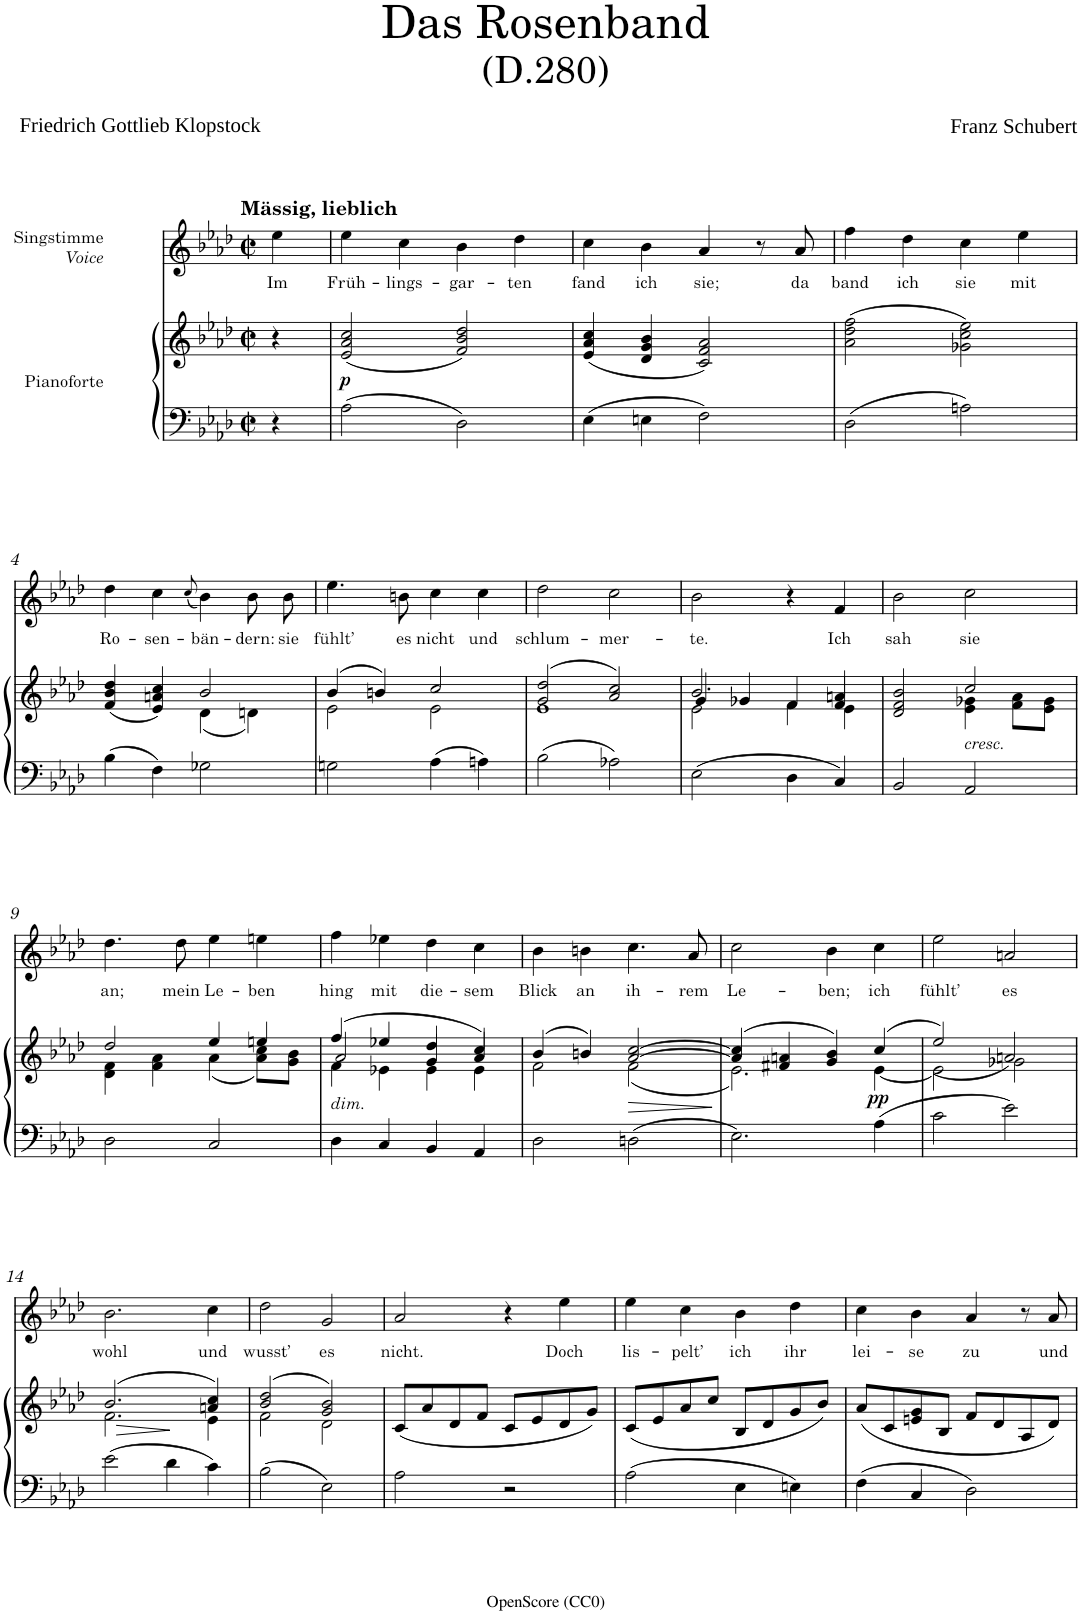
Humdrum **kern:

**kern	**kern	**dynam	**kern	**text
*part2	*part2	*part2	*part1	*part1
*staff3	*staff2	*staff2/3	*staff1	*staff1
*I"Pianoforte	*	*	*I"Singstimme Voice	*
*I'Pno	*	*	*	*
*clefF4	*clefG2	*	*clefG2	*
*k[b-e-a-d-]	*k[b-e-a-d-]	*	*k[b-e-a-d-]	*
*A-:	*A-:	*	*A-:	*
*M2/2	*M2/2	*	*M2/2	*
*met(c|)	*met(c|)	*	*met(c|)	*
=	=	=	=	=
!	!	!	!LO:TX:a:B:t=Mässig, lieblich	!
!	!	!	!	!LO:LY:b
4r	4r	.	4ee-\	Im
=1	=1	=1	=1	=1
!	!	!LO:DY:b	!	!LO:LY:b
2A-\	(2e-/ 2a-/ 2cc/	p	4ee-\	Früh-
!	!	!	!	!LO:LY:b
.	.	.	4cc\	-lings-
!	!	!	!	!LO:LY:b
2D-\	2f/ 2b-/ 2dd-/)	.	4b-\	-gar-
!	!	!	!	!LO:LY:b
.	.	.	4dd-\	-ten
=2	=2	=2	=2	=2
!	!	!	!	!LO:LY:b
4E-\	(4e-/ 4a-/ 4cc/	.	4cc\	fand
!	!	!	!	!LO:LY:b
4En\	4d-/ 4g/ 4b-/	.	4b-\	ich
!	!	!	!	!LO:LY:b
2F\	2c/ 2f/ 2a-/)	.	4a-/	sie;
.	.	.	8r	.
!	!	!	!	!LO:LY:b
.	.	.	8a-/	da
=3	=3	=3	=3	=3
!	!	!	!	!LO:LY:b
2D-\	(2a-\ 2dd-\ 2ff\	.	4ff\	band
!	!	!	!	!LO:LY:b
.	.	.	4dd-\	ich
!	!	!	!	!LO:LY:b
2An\	2g-X\ 2cc\ 2ee-\)	.	4cc\	sie
!	!	!	!	!LO:LY:b
.	.	.	4ee-\	mit
!!LO:LB:g=z
=4	=4	=4	=4	=4
*	*^	*	*	*
!	!	!	!	!	!LO:LY:b
4B-\	(4f/ 4b-/ 4dd-/	2ryy	.	4dd-\	Ro-
!	!	!	!	!	!LO:LY:b
4F\	4e-/ 4an/ 4cc/)	.	.	4cc\	-sen-
.	.	.	.	(8qcc/	.
!	!	!	!	!	!LO:LY:b
2G-X\	2b-/	(4d-\	.	4b-\)	bän-
!	!	!	!	!	!LO:LY:b
.	.	4dn\)	.	8b-\L	-dern:
!	!	!	!	!	!LO:LY:b
.	.	.	.	8b-\J	sie
=5	=5	=5	=5	=5	=5
!	!	!	!	!	!LO:LY:b
2Gn\	(4b-/	2e-\	.	4.ee-\	fühlt’
.	4bn/)	.	.	.	.
!	!	!	!	!	!LO:LY:b
.	.	.	.	8bn\	es
!	!	!	!	!	!LO:LY:b
4A-\	2cc/	2e-\	.	4cc\	nicht
!	!	!	!	!	!LO:LY:b
4An\	.	.	.	4cc\	und
=6	=6	=6	=6	=6	=6
!	!	!	!	!	!LO:LY:b
2B-\	(2g/ 2dd-/	1e-	.	2dd-\	schlum-
!	!	!	!	!	!LO:LY:b
2A-X\	2a-/ 2cc/)	.	.	2cc\	-mer-
=7	=7	=7	=7	=7	=7
*	*	*^	*	*	*
!	!	!	!	!	!	!LO:LY:b
2E-\	2.b-/	4g/	2e-\	.	2b-\	-te.
.	.	4g-X/	.	.	.	.
4D-\	.	4f/	4f\	.	4r	.
!	!	!	!	!	!	!LO:LY:b
4C/	4an/	4f/	4e-\	.	4f/	Ich
=8	=8	=8	=8	=8	=8	=8
!	!	!	!	!	!	!LO:LY:b
*	*	*v	*v	*	*	*
2BB-/	2d-/ 2f/ 2b-/	2ryy	.	2b-\	sah
!	!LO:TX:b:i:t=cresc.	!	!	!	!
!	!	!	!	!	!LO:LY:b
2AA-/	2cc/	4e-\ 4g-X\	.	2cc\	sie
.	.	8f\ 8a-\L	.	.	.
.	.	8e-\ 8g-\J	.	.	.
!!LO:LB:g=z
=9	=9	=9	=9	=9	=9
!	!	!	!	!	!LO:LY:b
2D-\	2dd-/	4d-\ 4f\	.	4.dd-\	an;
.	.	4f\ 4a-\	.	.	.
!	!	!	!	!	!LO:LY:b
.	.	.	.	8dd-\	mein
!	!	!	!	!	!LO:LY:b
2C/	4ee-/	(4a-\	.	4ee-\	Le-
!	!	!	!	!	!LO:LY:b
.	4een/	8a-\ 8cc\L)	.	4een\	-ben
.	.	8g\ 8b-\J	.	.	.
=10	=10	=10	=10	=10	=10
*	*	*^	*	*	*
!	!LO:TX:b:i:t=dim.	!	!	!	!	!
!	!	!	!	!	!	!LO:LY:b
4D-\	(4ff/	4f\	2a-/	.	4ff\	hing
!	!	!	!	!	!	!LO:LY:b
4C/	4ee-X/	4e-X\	.	.	4ee-X\	mit
!	!	!	!	!	!	!LO:LY:b
4BB-/	4dd-/	4e-\	4g/	.	4dd-\	die-
!	!	!	!	!	!	!LO:LY:b
4AA-/	4cc/)	4e-\	4a-/	.	4cc\	-sem
=11	=11	=11	=11	=11	=11	=11
!	!	!	!	!	!	!LO:LY:b
*	*	*v	*v	*	*	*
2D-\	(4b-/	2f\	.	4b-\	Blick
!	!	!	!	!	!LO:LY:b
.	4bn/)	.	.	4bn\	an
!	!	!	!LO:HP:b	!	!LO:LY:b
2Dn\	[2a-/ [2cc/	(2f\	>	4.cc\	ih-
!	!	!	!	!	!LO:LY:b
.	.	.	.	8a-/	-rem
*	*v	*v	*	*	*
.	.	]	.	.
=12	=12	=12	=12	=12
*	*^	*	*	*
!	!	!	!	!	!LO:LY:b
2.E-\	(4a-/] 4cc/]	2.e-\)	.	2cc\	Le-
.	4f#X/ 4an/	.	.	.	.
!	!	!	!	!	!LO:LY:b
.	4g/ 4b-/)	.	.	4b-\	-ben;
!	!	!	!LO:DY:b	!	!LO:LY:b
4A-\	(4cc/	[<4e-\	pp	4cc\	ich
=13	=13	=13	=13	=13	=13
!	!	!	!	!	!LO:LY:b
2c\	2ee-/)	(2e-\]	.	2ee-\	fühlt’
!	!	!	!	!	!LO:LY:b
2e-\	2an/	2g-X\)	.	2an/	es
!!LO:LB:g=z
=14	=14	=14	=14	=14	=14
!	!	!	!	!	!LO:LY:b
2e-\	(2.b-/	2.f\	.	2.b-\	wohl
4d-\	.	.	.	.	.
!	!	!	!	!	!LO:LY:b
4c\	4an/ 4cc/)	4e-\	.	4cc\	und
=15	=15	=15	=15	=15	=15
!	!	!	!	!	!LO:LY:b
2B-\	(2b-/ 2dd-/	2f\	.	2dd-\	wusst’
!	!	!	!	!	!LO:LY:b
2E-\	2g/ 2b-/)	2d-\	.	2g/	es
=16	=16	=16	=16	=16	=16
!	!	!	!	!	!LO:LY:b
*	*v	*v	*	*	*
2A-\	(8c/L	.	2a-/	nicht.
.	8a-/	.	.	.
.	8d-/	.	.	.
.	8f/J	.	.	.
2r	8c/L	.	4r	.
.	8e-/	.	.	.
!	!	!	!	!LO:LY:b
.	8d-/	.	4ee-\	Doch
.	8g/J)	.	.	.
=17	=17	=17	=17	=17
!	!	!	!	!LO:LY:b
2A-\	(8c/L	.	4ee-\	lis-
.	8e-/	.	.	.
!	!	!	!	!LO:LY:b
.	8a-/	.	4cc\	-pelt’
.	8cc/J	.	.	.
!	!	!	!	!LO:LY:b
4E-\	8B-/L	.	4b-\	ich
.	8d-/	.	.	.
!	!	!	!	!LO:LY:b
4En\	8g/	.	4dd-\	ihr
.	8b-/J)	.	.	.
=18	=18	=18	=18	=18
!	!	!	!	!LO:LY:b
4F\	(8a-/L	.	4cc\	lei-
.	8c/	.	.	.
!	!	!	!	!LO:LY:b
4C/	8en/ 8g/	.	4b-\	-se
.	8B-/J	.	.	.
!	!	!	!	!LO:LY:b
2D-\	8f/L	.	4a-/	zu
.	8d-/	.	.	.
.	8A-/	.	8r	.
!	!	!	!	!LO:LY:b
.	8d-/J)	.	8a-/	und
=	=	=	=	=
*-	*-	*-	*-	*-
